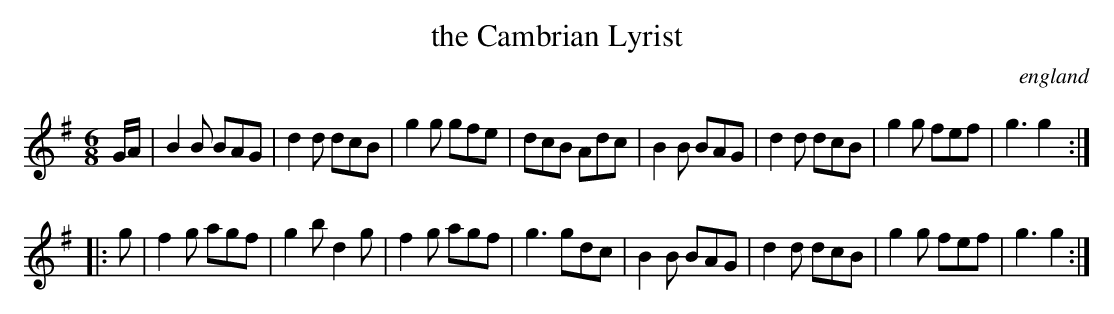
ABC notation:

X:1
T:the Cambrian Lyrist
O:england
M:6/8
K:G
G/2A/2 | B2B BAG | d2d dcB | g2g gfe | dcB Adc | \
B2B BAG | d2d dcB | g2g fef | g3 g2 :|
|:g | f2g agf | g2b d2g | f2g agf | g3 gdc | \
B2B BAG | d2d dcB | g2g fef | g3 g2 :|
